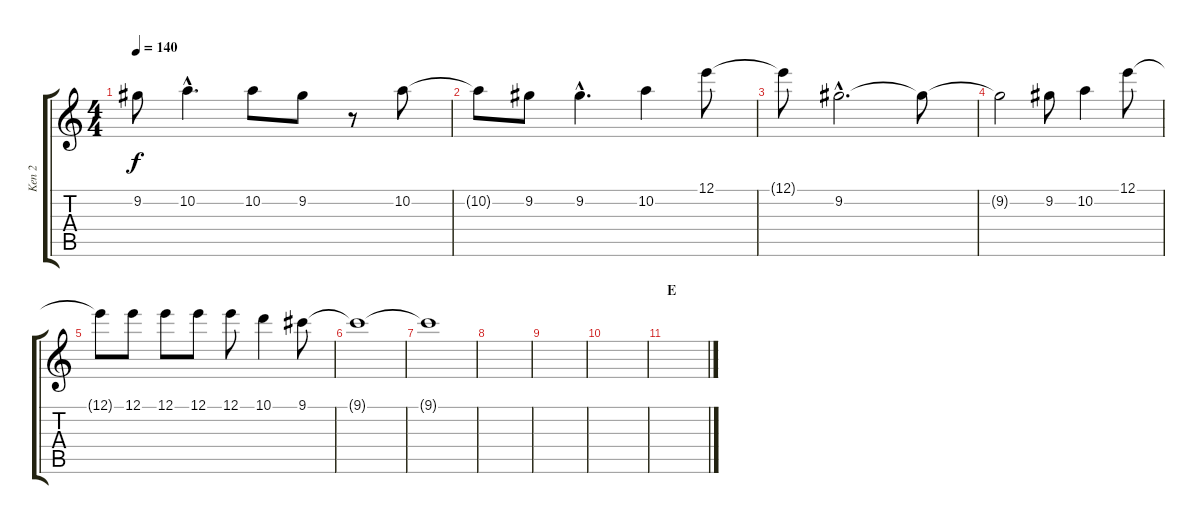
\track ("Ken 2" "Ken 2") {instrument distortionguitar}
\staff {score tabs}
\tuning (E4 B3 G3 D3 A2 E2) {hide}
\ts (4 4)
\tempo 140
\clef g2
\ks c
9.2{t}.8{dy f} 10.2{hac}.4{d} 10.2.8 9.2.8 r.8 10.2.8 |
10.2{t}.8 9.2.8 9.2{hac}.4{d} 10.2.4 12.1.8 |
12.1{t}.8 9.2{hac}.2{d} 9.2{t}.8 |
9.2{t}.2 9.2.8 10.2.4 12.1.8 |
12.1{t}.8 12.1.8 12.1.8 12.1.8 12.1.8 10.1.4 9.1.8 |
9.1{t}.1 |
9.1{t}.1 |
|
|
|
\section ("" "E")
